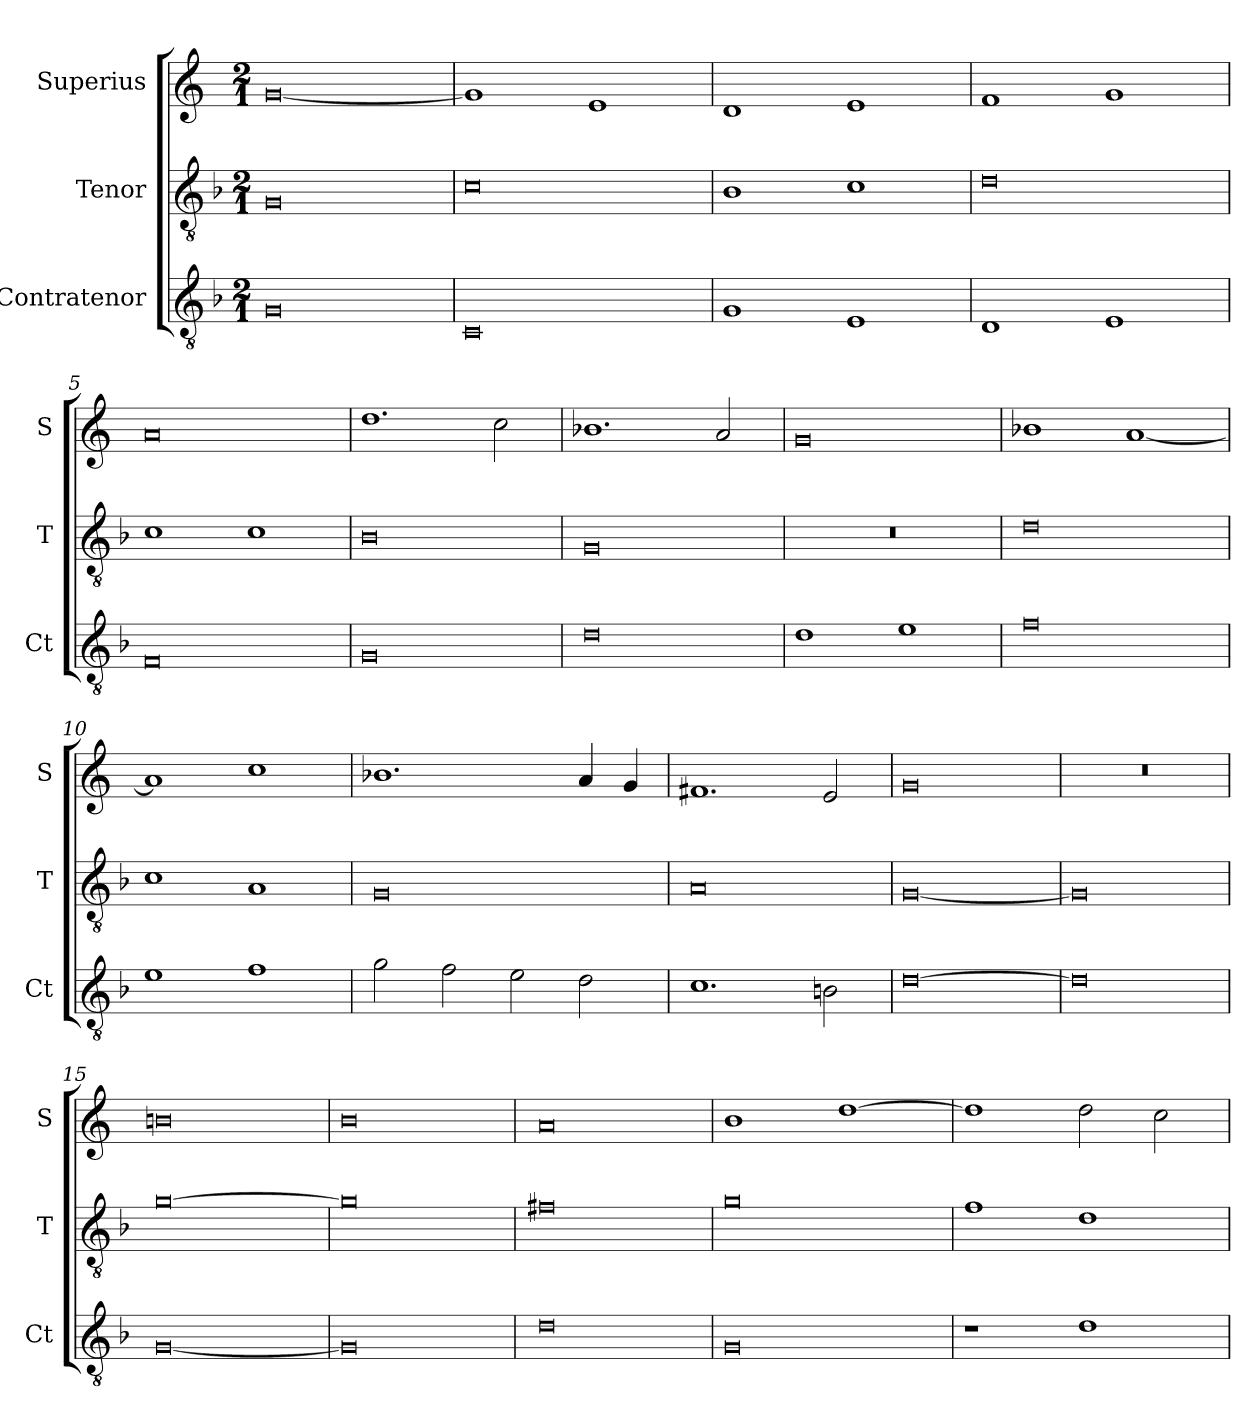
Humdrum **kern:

**kern	**kern	**kern
*part3	*part2	*part1
*staff3	*staff2	*staff1
*I"Contratenor	*I"Tenor	*I"Superius
*I'Ct	*I'T	*I'S
*clefGv2	*clefGv2	*clefG2
*k[b-]	*k[b-]	*k[]
*M2/1	*M2/1	*M2/1
*MM336	*MM336	*MM336
=1	=1	=1
0G	0G	[0g
=2	=2	=2
0C	0c	1g]
.	.	1e
=3	=3	=3
1G	1B-	1d
1E	1c	1e
=4	=4	=4
1D	0d	1f
1E	.	1g
=5	=5	=5
0F	1c	0a
.	1c	.
=6	=6	=6
0G	0B-	1.dd
.	.	2cc
=7	=7	=7
0d	0G	1.b-X
.	.	2a
=8	=8	=8
1d	0r	0g
1e	.	.
=9	=9	=9
0f	0d	1b-X
.	.	[1a
=10	=10	=10
1e	1c	1a]
1f	1A	1cc
=11	=11	=11
2g	0G	1.b-X
2f	.	.
2e	.	.
2d	.	4a
.	.	4g
=12	=12	=12
1.c	0A	1.f#X
2Bn	.	2e
=13	=13	=13
[0d	[0G	0g
=14	=14	=14
0d]	0G]	0r
=15	=15	=15
[0G	[0g	0bn
=16	=16	=16
0G]	0g]	0b
=17	=17	=17
0d	0f#X	0a
=18	=18	=18
0G	0g	1b
.	.	[1dd
=19	=19	=19
1r	1f	1dd]
1d	1d	2dd
.	.	2cc
=	=	=
*-	*-	*-
